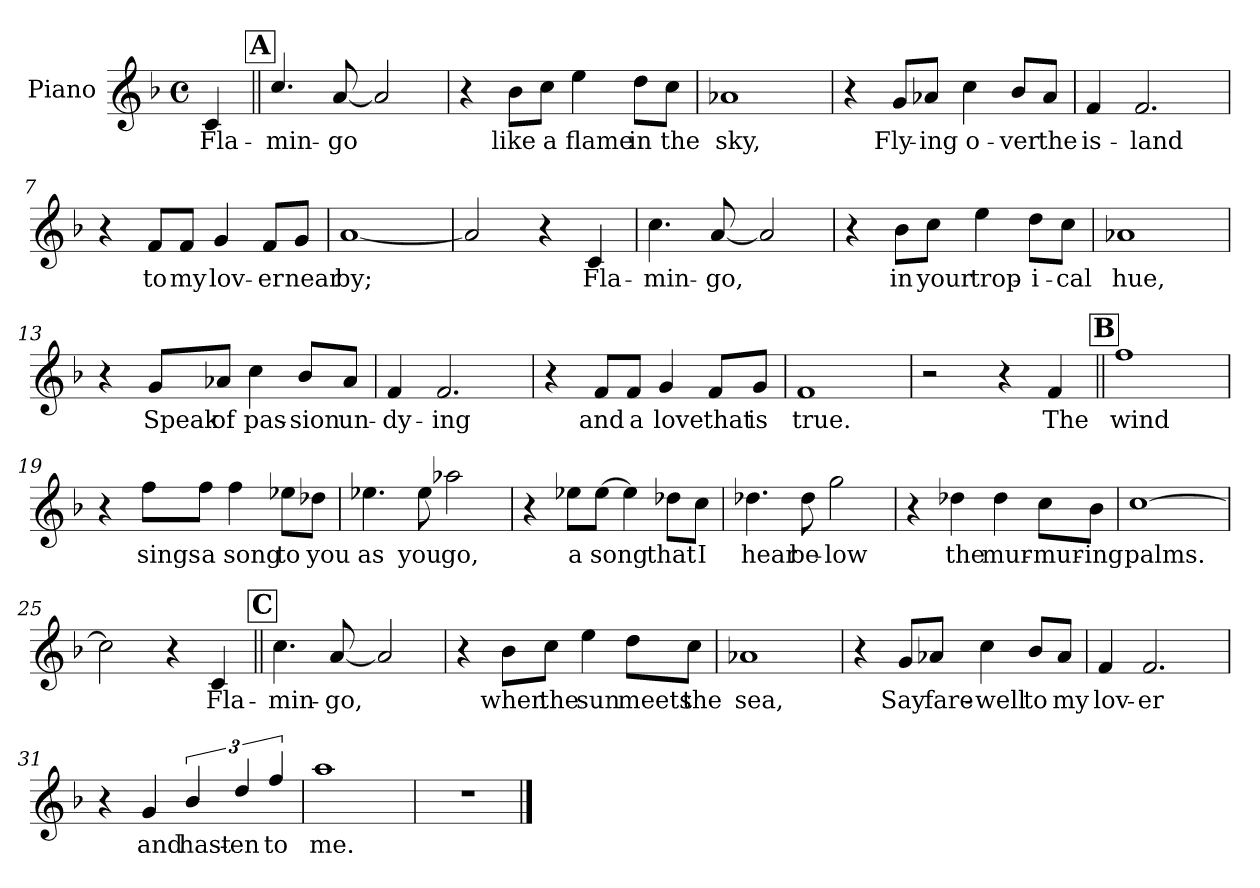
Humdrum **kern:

**kern	**text
*part1	*part1
*staff1	*staff1
*I"Piano	*
*I'Pno	*
*clefG2	*
*k[b-]	*
*F:	*
*M4/4	*
*met(c)	*
=1	=1
4c/	Fla-
!!LO:REH:place=s1:a:t=A
=2||	=2||
4.cc/	-min-
[8a/	-go
2a/]	.
=3	=3
4r	.
8b-\L	like
8cc\J	a
4ee\	flame
8dd\L	in
8cc\J	the
=4	=4
1a-X	sky,
=5	=5
4r	.
8g/L	Fly-
8a-X/J	-ing
4cc\	o-
8b-/L	-ver
8a-/J	the
!!LO:LB:g=z
=6	=6
4f/	is-
2.f/	-land
=7	=7
4r	.
8f/L	to
8f/J	my
4g/	lov-
8f/L	-er
8g/J	near
=8	=8
[1a	by;
=9	=9
2a/]	.
4r	.
4c/	Fla-
!!LO:LB:g=z
=10	=10
4.cc\	-min-
[8a/	-go,
2a/]	.
=11	=11
4r	.
8b-\L	in
8cc\J	your
4ee\	trop-
8dd\L	-i-
8cc\J	-cal
=12	=12
1a-X	hue,
=13	=13
4r	.
8g/L	Speak
8a-X/J	of
4cc\	pas-
8b-/L	-sion
8a-/J	un-
!!LO:LB:g=z
=14	=14
4f/	-dy-
2.f/	-ing
=15	=15
4r	.
8f/L	and
8f/J	a
4g/	love
8f/L	that
8g/J	is
=16	=16
1f	true.
=17	=17
2r	.
4r	.
4f/	The
!!LO:LB:g=z
!!LO:REH:place=s1:a:t=B
=18||	=18||
1ff	wind
=19	=19
4r	.
8ff\L	sings
8ff\J	a
4ff\	song
8ee-X\L	to
8dd-X\J	you
=20	=20
4.ee-X\	as
8ee-\	you
2aa-X\	go,
=21	=21
4r	.
8ee-X\L	a
[8ee-\J	song
4ee-\]	.
8dd-X\L	that
8cc\J	I
!!LO:LB:g=z
=22	=22
4.dd-X\	hear
8dd-\	be-
2gg\	-low
=23	=23
4r	.
4dd-X\	the
4dd-\	mur-
8cc\L	-mur-
8b-\J	-ing
=24	=24
[1cc	palms.
=25	=25
2cc\]	.
4r	.
4c/	Fla-
!!LO:LB:g=z
!!LO:REH:place=s1:a:t=C
=26||	=26||
4.cc\	-min-
[8a/	-go,
2a/]	.
=27	=27
4r	.
8b-\L	when
8cc\J	the
4ee\	sun
8dd\L	meets
8cc\J	the
=28	=28
1a-X	sea,
=29	=29
4r	.
8g/L	Say
8a-X/J	fare-
4cc\	-well
8b-/L	to
8a-/J	my
!!LO:LB:g=z
=30	=30
4f/	lov-
2.f/	-er
=31	=31
4r	.
4g/	and
6b-/	hast-
6dd/	-en
6ff/	to
=32	=32
1aa	me.
=33	=33
1r	.
==	==
*-	*-
